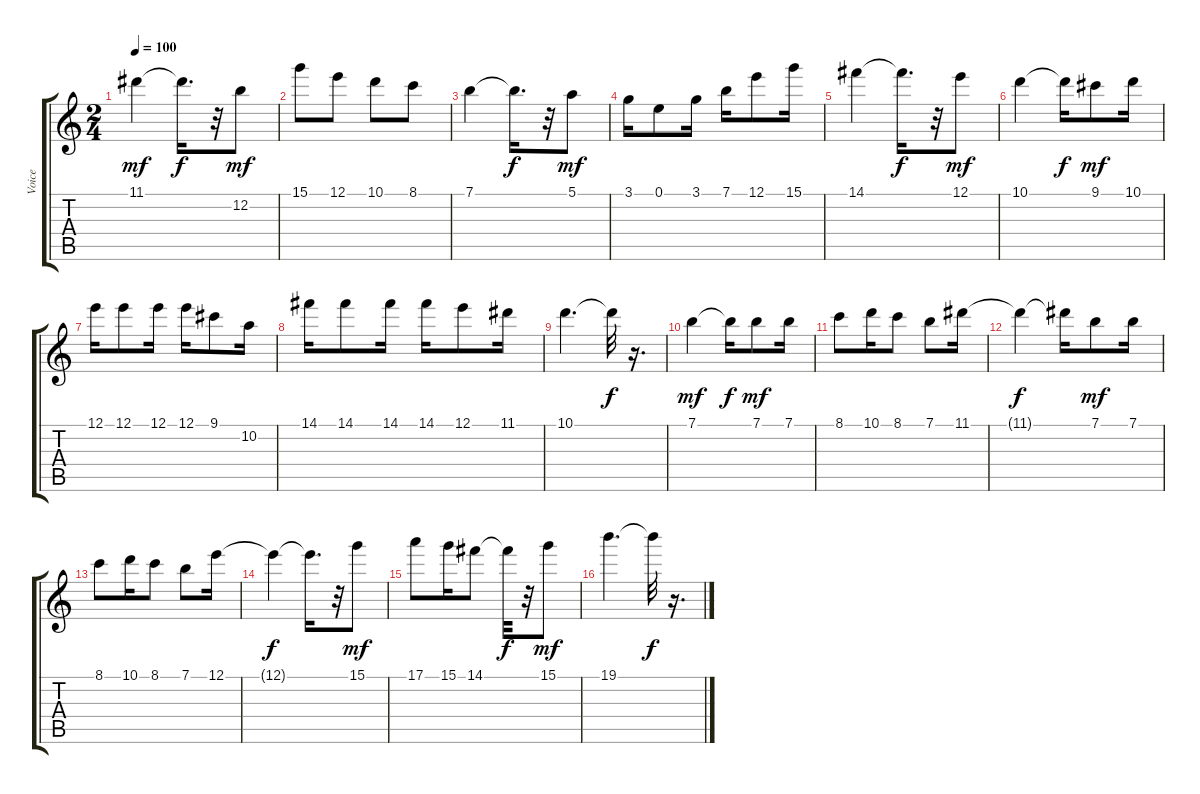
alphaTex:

\track ("Voice" "Voice") {instrument acousticguitarsteel}
\staff {score tabs}
\tuning (E4 B3 G3 D3 A2 E2) {hide}
\ts (2 4)
\tempo 100
\clef g2
\ks c
11.1.4{dy mf} 11.1{t}.16{d dy f} r.32 12.2.8{dy mf} |
15.1.8 12.1.8 10.1.8 8.1.8 |
7.1.4 7.1{t}.16{d dy f} r.32 5.1.8{dy mf} |
3.1.16 0.1.8 3.1.16 7.1.16 12.1.8 15.1.16 |
14.1.4 14.1{t}.16{d dy f} r.32 12.1.8{dy mf} |
10.1.4 10.1{t}.16{dy f} 9.1.8{dy mf} 10.1.16 |
12.1.16 12.1.8 12.1.16 12.1.16 9.1.8 10.2.16 |
14.1.16 14.1.8 14.1.16 14.1.16 12.1.8 11.1.16 |
10.1.4{d} 10.1{t}.32{dy f} r.16{d} |
7.1.4{dy mf} 7.1{t}.16{dy f} 7.1.8{dy mf} 7.1.16 |
8.1.8 10.1.16 8.1.8 7.1.8 11.1.16 |
11.1{t}.4{dy f} 11.1{t}.16 7.1.8{dy mf} 7.1.16 |
8.1.8 10.1.16 8.1.8 7.1.8 12.1.16 |
12.1{t}.4{dy f} 12.1{t}.16{d} r.32 15.1.8{dy mf} |
17.1.8 15.1.16 14.1.8 14.1{t}.32{dy f} r.32 15.1.8{dy mf} |
19.1.4{d} 19.1{t}.32{dy f} r.16{d}
